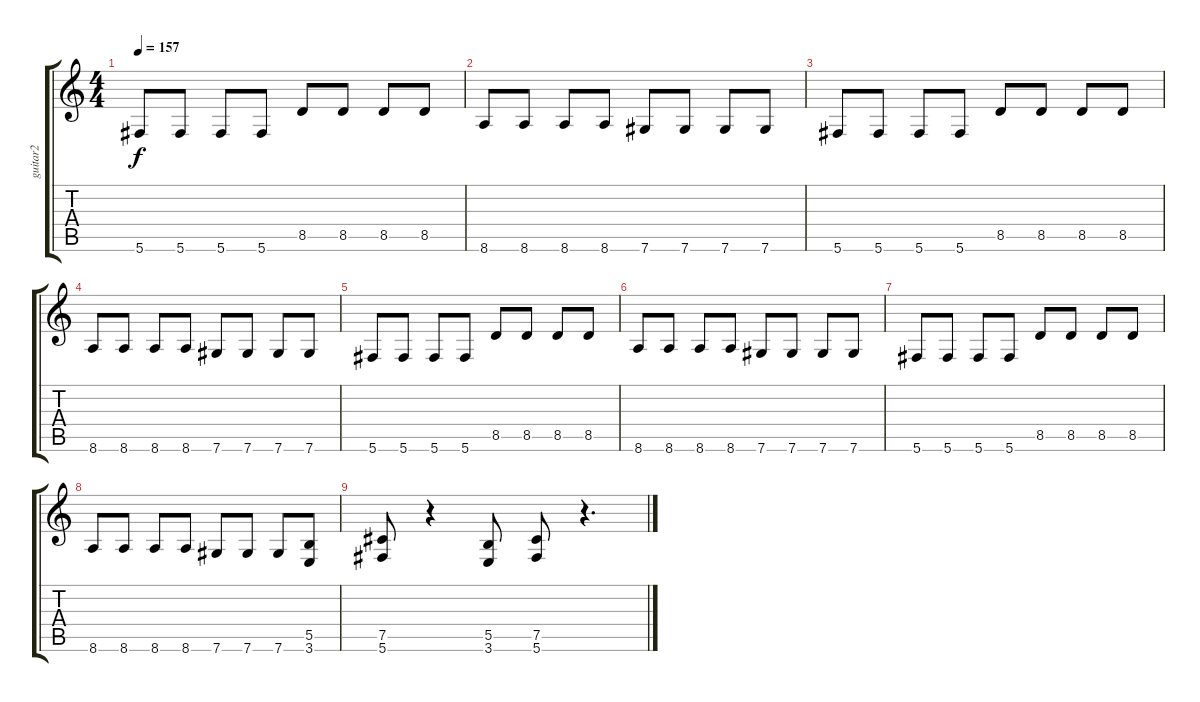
\track ("guitar2" "guitar2") {instrument distortionguitar}
\staff {score tabs}
\tuning (C4 Ab3 E3 B2 Gb2 Db2) {hide}
\ts (4 4)
\tempo 157
\clef g2
\ks c
5.6.8{dy f} 5.6.8 5.6.8 5.6.8 8.5.8 8.5.8 8.5.8 8.5.8 |
8.6.8 8.6.8 8.6.8 8.6.8 7.6.8 7.6.8 7.6.8 7.6.8 |
5.6.8 5.6.8 5.6.8 5.6.8 8.5.8 8.5.8 8.5.8 8.5.8 |
8.6.8 8.6.8 8.6.8 8.6.8 7.6.8 7.6.8 7.6.8 7.6.8 |
5.6.8 5.6.8 5.6.8 5.6.8 8.5.8 8.5.8 8.5.8 8.5.8 |
8.6.8 8.6.8 8.6.8 8.6.8 7.6.8 7.6.8 7.6.8 7.6.8 |
5.6.8 5.6.8 5.6.8 5.6.8 8.5.8 8.5.8 8.5.8 8.5.8 |
8.6.8 8.6.8 8.6.8 8.6.8 7.6.8 7.6.8 7.6.8 (5.5 3.6).8 |
(7.5 5.6).8 r.4 (5.5 3.6).8 (7.5 5.6).8 r.4{d}
